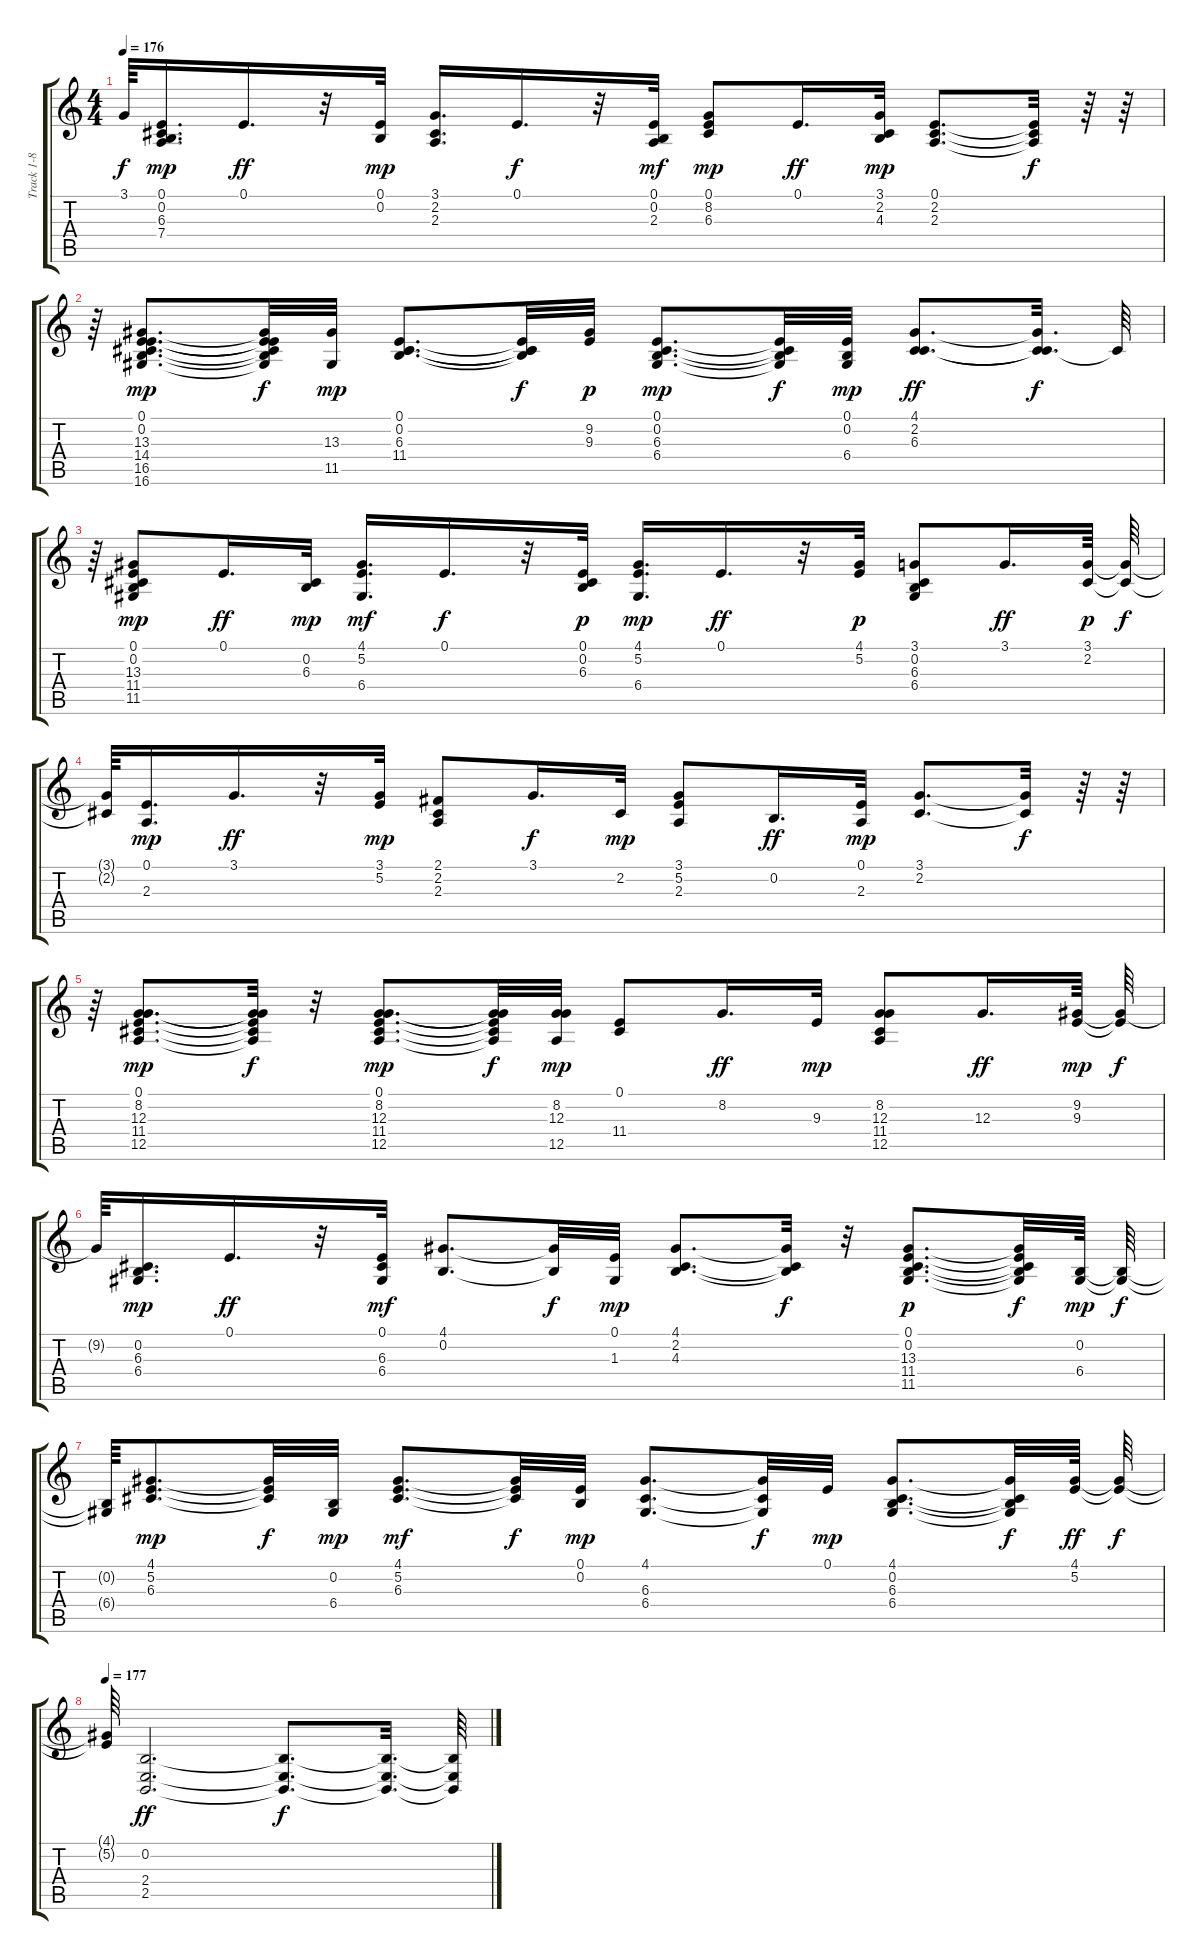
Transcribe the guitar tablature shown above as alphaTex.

\track ("Track 1-8" "Track 1-8") {instrument violin}
\staff {score tabs}
\tuning (E4 B3 G3 D3 A2 E2) {hide}
\ts (4 4)
\tempo 176
\clef g2
\ks c
3.1{t}.64{dy f} (0.1 0.2 6.3 7.4).16{d dy mp} 0.1.16{d dy ff} r.32 (0.1 0.2).32{dy mp} (3.1 2.2 2.3).16{d} 0.1.16{d dy f} r.32 (0.1 0.2 2.3).32{dy mf} (0.1 8.2 6.3).8{dy mp} 0.1.16{d dy ff} (3.1 2.2 4.3).32{dy mp} (0.1 2.2 2.3).8{d} (0.1{t} 2.2{t} 2.3{t}).32{dy f} r.64 r.64 |
r.64 (0.1 0.2 13.3 14.4 16.5 16.6).8{d dy mp} (0.1{t} 0.2{t} 13.3{t} 14.4{t} 16.5{t} 16.6{t}).32{dy f} (13.3 11.5).32{dy mp} (0.1 0.2 6.3 11.4).8{d} (0.1{t} 0.2{t} 6.3{t} 11.4{t}).32{dy f} (9.2 9.3).32{dy p} (0.1 0.2 6.3 6.4).8{d dy mp} (0.1{t} 0.2{t} 6.3{t} 6.4{t}).32{dy f} (0.1 0.2 6.4).32{dy mp} (4.1 2.2 6.3).8{d dy ff} (4.1{t} 2.2{t} 6.3{t}).32{d dy f} 2.2{t}.64 |
r.64 (0.1 0.2 13.3 11.4 11.5).8{dy mp} 0.1.16{d dy ff} (0.2 6.3).32{dy mp} (4.1 5.2 6.4).16{d dy mf} 0.1.16{d dy f} r.32 (0.1 0.2 6.3).32{dy p} (4.1 5.2 6.4).16{d dy mp} 0.1.16{d dy ff} r.32 (4.1 5.2).32{dy p} (3.1 0.2 6.3 6.4).8 3.1.16{d dy ff} (3.1 2.2).64{dy p} (3.1{t} 2.2{t}).64{dy f} |
(3.1{t} 2.2{t}).64 (0.1 2.3).16{d dy mp} 3.1.16{d dy ff} r.32 (3.1 5.2).32{dy mp} (2.1 2.2 2.3).8 3.1.16{d dy f} 2.2.32{dy mp} (3.1 5.2 2.3).8 0.2.16{d dy ff} (0.1 2.3).32{dy mp} (3.1 2.2).8{d} (3.1{t} 2.2{t}).32{dy f} r.64 r.64 |
r.64 (0.1 8.2 12.3 11.4 12.5).8{d dy mp} (0.1{t} 8.2{t} 12.3{t} 11.4{t} 12.5{t}).32{dy f} r.32 (0.1 8.2 12.3 11.4 12.5).8{d dy mp} (0.1{t} 8.2{t} 12.3{t} 11.4{t} 12.5{t}).32{dy f} (8.2 12.3 12.5).32{dy mp} (0.1 11.4).8 8.2.16{d dy ff} 9.3.32{dy mp} (8.2 12.3 11.4 12.5).8 12.3.16{d dy ff} (9.2 9.3).64{dy mp} (9.2{t} 9.3{t}).64{dy f} |
9.2{t}.64 (0.2 6.3 6.4).16{d dy mp} 0.1.16{d dy ff} r.32 (0.1 6.3 6.4).32{dy mf} (4.1 0.2).8{d} (4.1{t} 0.2{t}).32{dy f} (0.1 1.3).32{dy mp} (4.1 2.2 4.3).8{d} (4.1{t} 2.2{t} 4.3{t}).32{dy f} r.32 (0.1 0.2 13.3 11.4 11.5).8{d dy p} (0.1{t} 0.2{t} 13.3{t} 11.4{t} 11.5{t}).32{dy f} (0.2 6.4).64{dy mp} (0.2{t} 6.4{t}).64{dy f} |
(0.2{t} 6.4{t}).64 (4.1 5.2 6.3).8{d dy mp} (4.1{t} 5.2{t} 6.3{t}).32{dy f} (0.2 6.4).32{dy mp} (4.1 5.2 6.3).8{d dy mf} (4.1{t} 5.2{t} 6.3{t}).32{dy f} (0.1 0.2).32{dy mp} (4.1 6.3 6.4).8{d} (4.1{t} 6.3{t} 6.4{t}).32{dy f} 0.1.32{dy mp} (4.1 0.2 6.3 6.4).8{d} (4.1{t} 0.2{t} 6.3{t} 6.4{t}).32{dy f} (4.1 5.2).64{dy ff} (4.1{t} 5.2{t}).64{dy f} |
\tempo 177
(4.1{t} 5.2{t}).64 (0.2 2.4 2.5).2{d dy ff} (0.2{t} 2.4{t} 2.5{t}).8{d dy f} (0.2{t} 2.4{t} 2.5{t}).32{d} (0.2{t} 2.4{t} 2.5{t}).64
